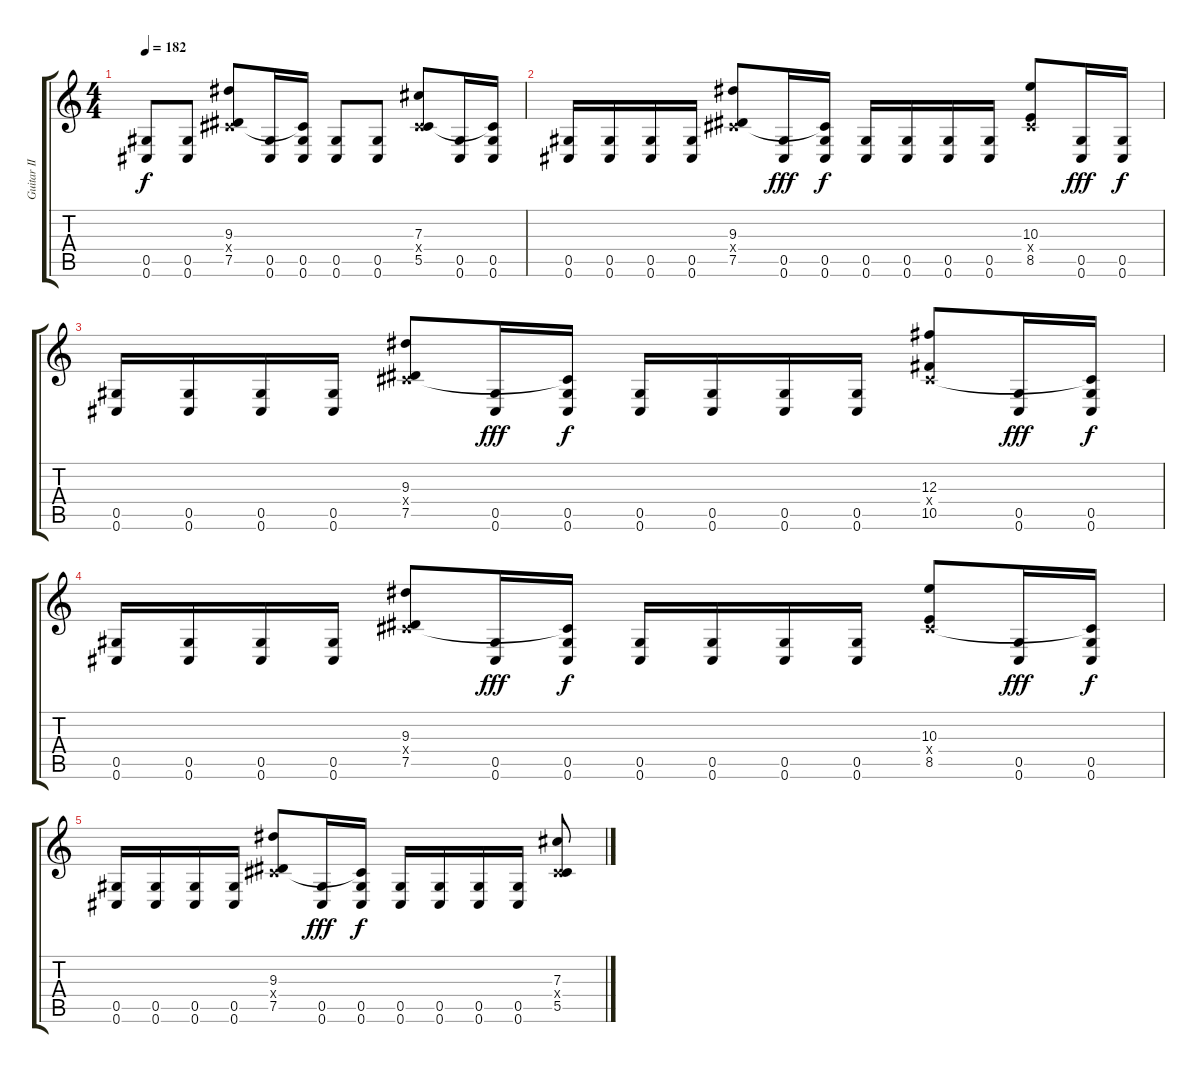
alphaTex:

\track ("Guitar II" "Guitar II") {instrument distortionguitar}
\staff {score tabs}
\tuning (Eb4 Bb3 Gb3 Db3 Ab2 Db2) {hide}
\ts (4 4)
\tempo 182
\clef g2
\ks c
(0.5 0.6).8{dy f} (0.5 0.6).8 (9.3 0.4{x} 7.5).8 (0.5 0.6).16 (0.4{t} 0.5 0.6).16 (0.5 0.6).8 (0.5 0.6).8 (7.3 0.4{x} 5.5).8 (0.5 0.6).16 (0.4{t} 0.5 0.6).16 |
(0.5 0.6).16 (0.5 0.6).16 (0.5 0.6).16 (0.5 0.6).16 (9.3 0.4{x} 7.5).8 (0.5 0.6).16{dy fff} (0.4{t} 0.5 0.6).16{dy f} (0.5 0.6).16 (0.5 0.6).16 (0.5 0.6).16 (0.5 0.6).16 (10.3 0.4{x} 8.5).8 (0.5 0.6).16{dy fff} (0.5 0.6).16{dy f} |
(0.5 0.6).16 (0.5 0.6).16 (0.5 0.6).16 (0.5 0.6).16 (9.3 0.4{x} 7.5).8 (0.5 0.6).16{dy fff} (0.4{t} 0.5 0.6).16{dy f} (0.5 0.6).16 (0.5 0.6).16 (0.5 0.6).16 (0.5 0.6).16 (12.3 0.4{x} 10.5).8 (0.5 0.6).16{dy fff} (0.4{t} 0.5 0.6).16{dy f} |
(0.5 0.6).16 (0.5 0.6).16 (0.5 0.6).16 (0.5 0.6).16 (9.3 0.4{x} 7.5).8 (0.5 0.6).16{dy fff} (0.4{t} 0.5 0.6).16{dy f} (0.5 0.6).16 (0.5 0.6).16 (0.5 0.6).16 (0.5 0.6).16 (10.3 0.4{x} 8.5).8 (0.5 0.6).16{dy fff} (0.4{t} 0.5 0.6).16{dy f} |
(0.5 0.6).16 (0.5 0.6).16 (0.5 0.6).16 (0.5 0.6).16 (9.3 0.4{x} 7.5).8 (0.5 0.6).16{dy fff} (0.4{t} 0.5 0.6).16{dy f} (0.5 0.6).16 (0.5 0.6).16 (0.5 0.6).16 (0.5 0.6).16 (7.3 0.4{x} 5.5).8
